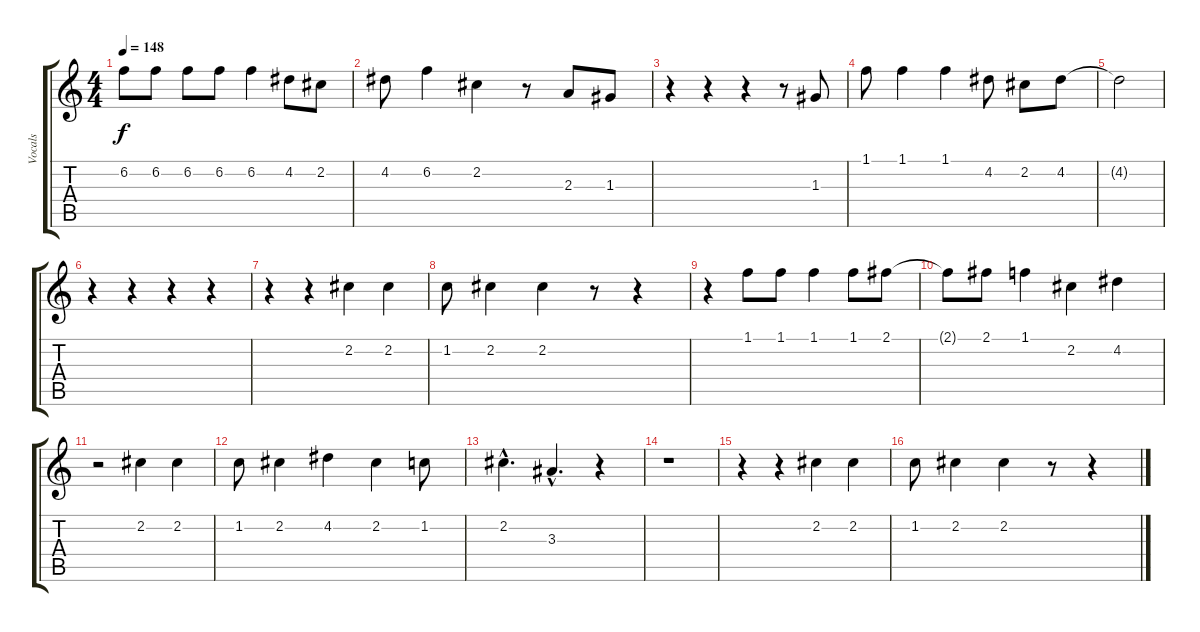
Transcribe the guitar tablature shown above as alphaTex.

\track ("Vocals" "Vocals") {instrument acousticguitarnylon}
\staff {score tabs}
\tuning (E4 B3 G3 D3 A2 E2) {hide}
\ts (4 4)
\tempo 148
\clef g2
\ks c
6.2.8{dy f} 6.2.8 6.2.8 6.2.8 6.2.4 4.2.8 2.2.8 |
4.2.8 6.2.4 2.2.4 r.8 2.3.8 1.3.8 |
r.4 r.4 r.4 r.8 1.3.8 |
1.1.8 1.1.4 1.1.4 4.2.8 2.2.8 4.2.8 |
4.2{t}.2 |
r.4 r.4 r.4 r.4 |
r.4 r.4 2.2.4 2.2.4 |
1.2.8 2.2.4 2.2.4 r.8 r.4 |
r.4 1.1.8 1.1.8 1.1.4 1.1.8 2.1.8 |
2.1{t}.8 2.1.8 1.1.4 2.2.4 4.2.4 |
r.2 2.2.4 2.2.4 |
1.2.8 2.2.4 4.2.4 2.2.4 1.2.8 |
2.2{hac}.4{d} 3.3{hac}.4{d} r.4 |
r.1 |
r.4 r.4 2.2.4 2.2.4 |
1.2.8 2.2.4 2.2.4 r.8 r.4
